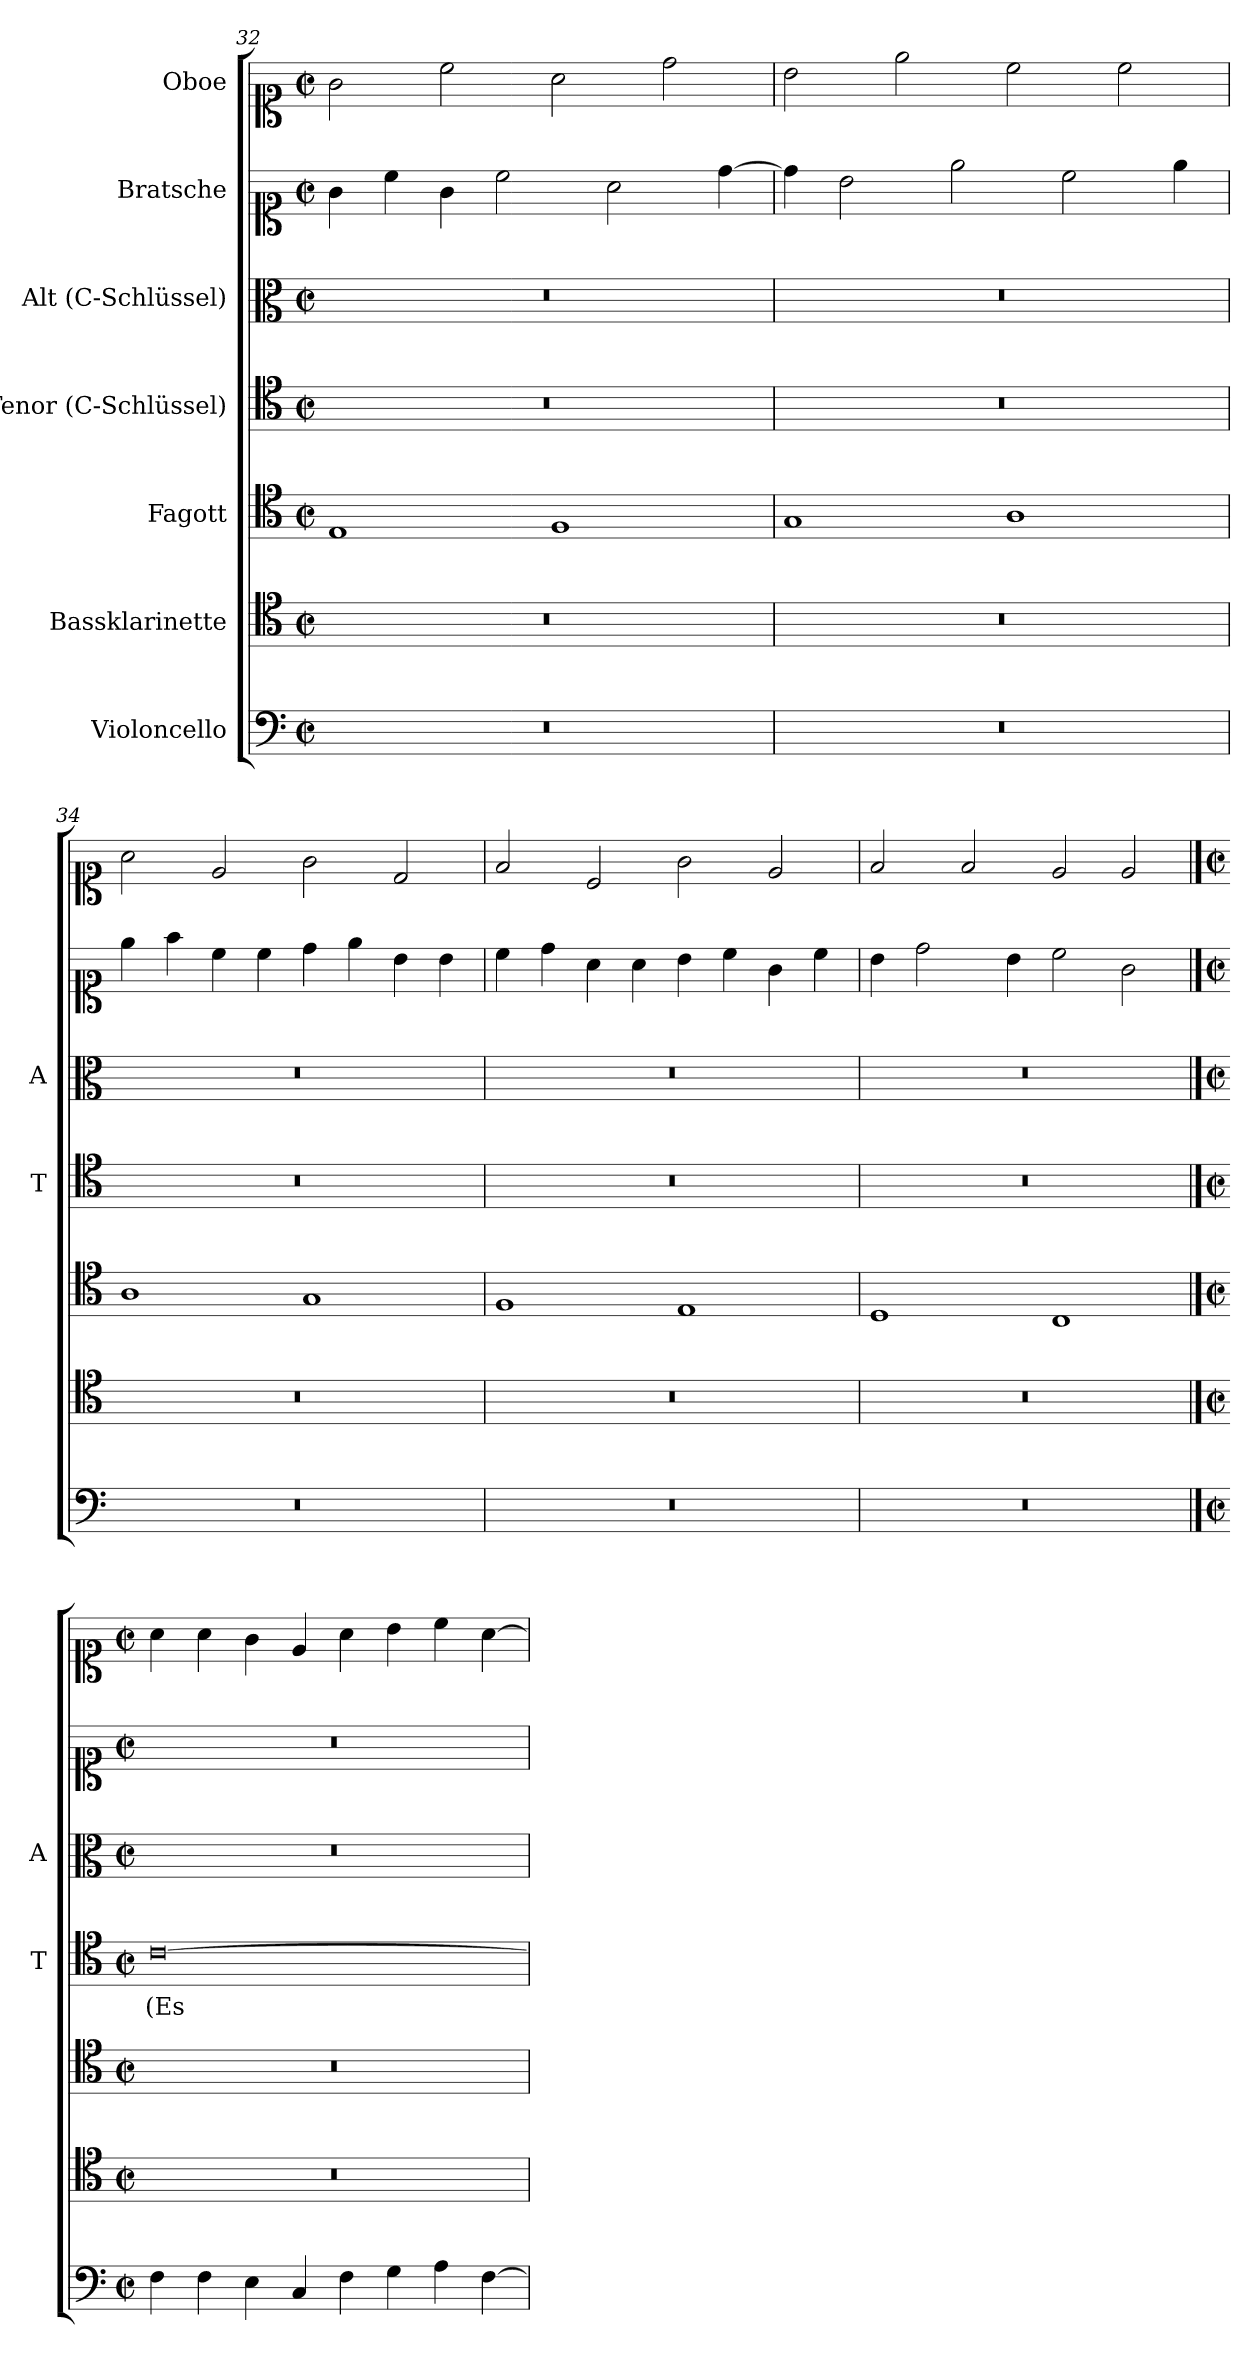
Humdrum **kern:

**kern	**kern	**kern	**kern	**text	**kern	**kern	**kern
*part7	*part6	*part5	*part4	*part4	*part3	*part2	*part1
*staff7	*staff6	*staff5	*staff4	*staff4	*staff3	*staff2	*staff1
*I"Violoncello	*I"Bassklarinette	*I"Fagott	*I"Tenor (C-Schlüssel)	*	*I"Alt (C-Schlüssel)	*I"Bratsche	*I"Oboe
*	*	*	*I'T	*	*I'A	*	*
*clefF4	*clefC4	*clefC4	*clefC4	*	*clefC3	*clefC1	*clefC1
*k[]	*k[]	*k[]	*k[]	*	*k[]	*k[]	*k[]
*M4/2	*M4/2	*M4/2	*M4/2	*	*M4/2	*M4/2	*M4/2
*met(c|)	*met(c|)	*met(c|)	*met(c|)	*	*met(c|)	*met(c|)	*met(c|)
=32	=32	=32	=32	=32	=32	=32	=32
0r	0r	1E	0r	.	0r	4g\	2g\
.	.	.	.	.	.	4cc\	.
.	.	.	.	.	.	4g\	2cc\
.	.	.	.	.	.	2cc\	.
.	.	1F	.	.	.	.	2a\
.	.	.	.	.	.	2a\	.
.	.	.	.	.	.	.	2dd\
.	.	.	.	.	.	[4dd\	.
=33	=33	=33	=33	=33	=33	=33	=33
0r	0r	1G	0r	.	0r	4dd\]	2b\
.	.	.	.	.	.	2b\	.
.	.	.	.	.	.	.	2ee\
.	.	.	.	.	.	2ee\	.
.	.	1A	.	.	.	.	2cc\
.	.	.	.	.	.	2cc\	.
.	.	.	.	.	.	.	2cc\
.	.	.	.	.	.	4ee\	.
=34	=34	=34	=34	=34	=34	=34	=34
0r	0r	1A	0r	.	0r	4ee\	2a\
.	.	.	.	.	.	4ff\	.
.	.	.	.	.	.	4cc\	2e/
.	.	.	.	.	.	4cc\	.
.	.	1G	.	.	.	4dd\	2g\
.	.	.	.	.	.	4ee\	.
.	.	.	.	.	.	4b\	2d/
.	.	.	.	.	.	4b\	.
=35	=35	=35	=35	=35	=35	=35	=35
0r	0r	1F	0r	.	0r	4cc\	2f/
.	.	.	.	.	.	4dd\	.
.	.	.	.	.	.	4a\	2c/
.	.	.	.	.	.	4a\	.
.	.	1E	.	.	.	4b\	2g\
.	.	.	.	.	.	4cc\	.
.	.	.	.	.	.	4g\	2e/
.	.	.	.	.	.	4cc\	.
=36	=36	=36	=36	=36	=36	=36	=36
0r	0r	1D	0r	.	0r	4b\	2f/
.	.	.	.	.	.	2dd\	.
.	.	.	.	.	.	.	2f/
.	.	.	.	.	.	4b\	.
.	.	1C	.	.	.	2cc\	2e/
.	.	.	.	.	.	2g\	2e/
!!LO:PB:g=z
==1	==1	==1	==1	==1	==1	==1	==1
*M4/2	*M4/2	*M4/2	*M4/2	*	*M4/2	*M4/2	*M4/2
*met(c|)	*met(c|)	*met(c|)	*met(c|)	*	*met(c|)	*met(c|)	*met(c|)
!	!	!	!	!LO:LY:b	!	!	!
4F\	0r	0r	[0c	(Es	0r	0r	4a\
4F\	.	.	.	.	.	.	4a\
4E\	.	.	.	.	.	.	4g\
4C/	.	.	.	.	.	.	4e/
4F\	.	.	.	.	.	.	4a\
4G\	.	.	.	.	.	.	4b\
4A\	.	.	.	.	.	.	4cc\
[4F\	.	.	.	.	.	.	[4a\
=	=	=	=	=	=	=	=
*-	*-	*-	*-	*-	*-	*-	*-
